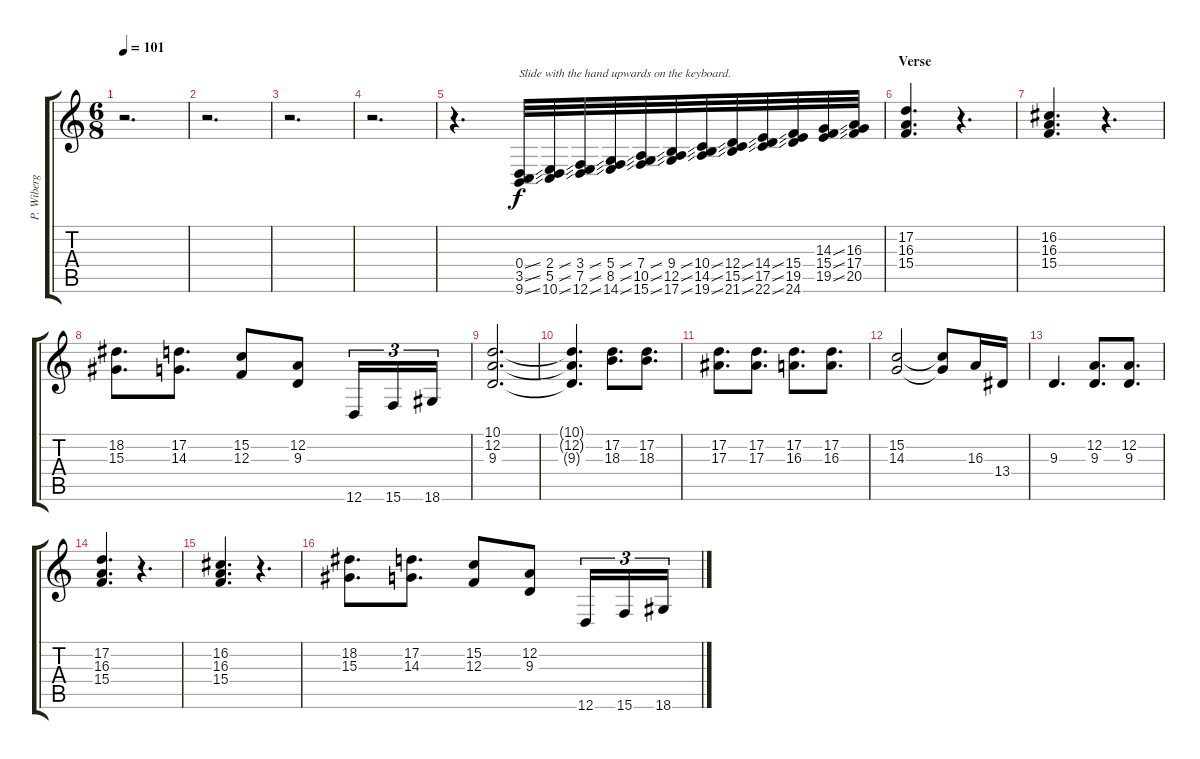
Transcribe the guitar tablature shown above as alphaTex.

\track ("P. Wiberg (Keyboards II)" "P. Wiberg ") {instrument rockorgan}
\staff {score tabs}
\tuning (E4 A3 F3 D3 A2 D2) {hide}
\ts (6 8)
\tempo 101
\clef g2
\ks c
r.2{d dy f} |
r.2{d} |
r.2{d} |
r.2{d} |
r.4{d} (0.4{ss} 3.5{ss} 9.6{ss}).32{txt "Slide with the hand upwards on the keyboard."} (2.4{ss} 5.5{ss} 10.6{ss}).32 (3.4{ss} 7.5{ss} 12.6{ss}).32 (5.4{ss} 8.5{ss} 14.6{ss}).32 (7.4{ss} 10.5{ss} 15.6{ss}).32 (9.4{ss} 12.5{ss} 17.6{ss}).32 (10.4{ss} 14.5{ss} 19.6{ss}).32 (12.4{ss} 15.5{ss} 21.6{ss}).32 (14.4{ss} 17.5{ss} 22.6{ss}).32 (15.4 19.5 24.6).32 (14.3{ss} 15.4{ss} 19.5{ss}).32 (16.3 17.4 20.5).32 |
\section ("" "Verse")
(17.2 16.3 15.4).4{d} r.4{d} |
(16.2 16.3 15.4).4{d} r.4{d} |
(18.2 15.3).8{d} (17.2 14.3).8{d} (15.2 12.3).8 (12.2 9.3).8 12.6.16{tu (3 2)} 15.6.16{tu (3 2)} 18.6.16{tu (3 2)} |
(10.1 12.2 9.3).2{d} |
(10.1{t} 12.2{t} 9.3{t}).4{d} (17.2 18.3).8{d} (17.2 18.3).8{d} |
(17.2 17.3).8{d} (17.2 17.3).8{d} (17.2 16.3).8{d} (17.2 16.3).8{d} |
(15.2 14.3).2 (15.2{t} 14.3{t}).8 16.3.16 13.4.16 |
9.3.4{d} (12.2 9.3).8{d} (12.2 9.3).8{d} |
(17.2 16.3 15.4).4{d} r.4{d} |
(16.2 16.3 15.4).4{d} r.4{d} |
(18.2 15.3).8{d} (17.2 14.3).8{d} (15.2 12.3).8 (12.2 9.3).8 12.6.16{tu (3 2)} 15.6.16{tu (3 2)} 18.6.16{tu (3 2)}
